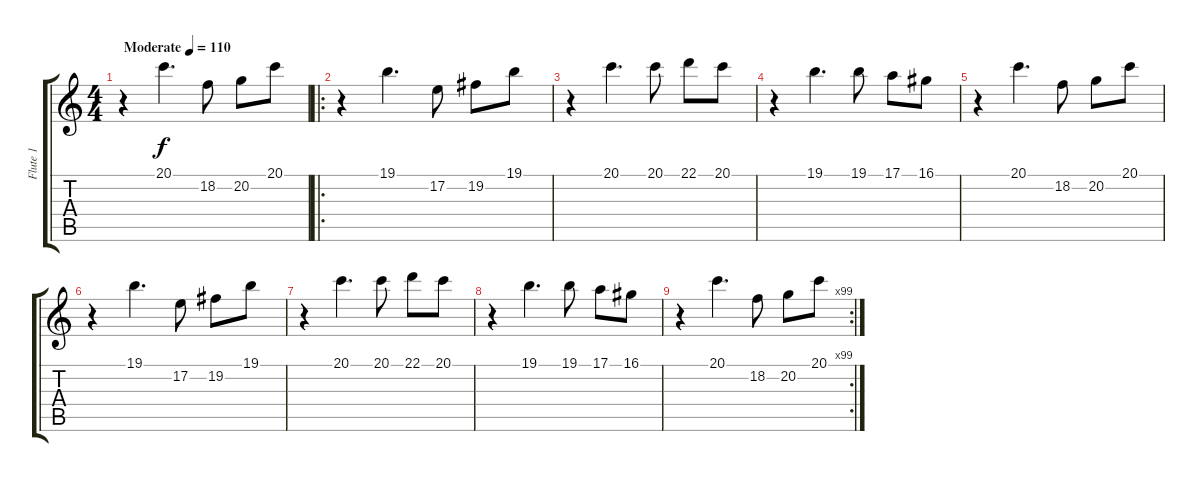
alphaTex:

\track ("Flute 1" "Flute 1") {instrument flute}
\staff {score tabs}
\tuning (E4 B3 G3 D3 A2 E2) {hide}
\ts (4 4)
\tempo (110 "Moderate")
\clef g2
\ks c
r.4{dy f instrument flute} 20.1.4{d} 18.2.8 20.2.8 20.1.8 |
\ro
r.4{volume 11} 19.1.4{d} 17.2.8 19.2.8 19.1.8 |
r.4 20.1.4{d} 20.1.8 22.1.8 20.1.8 |
r.4 19.1.4{d} 19.1.8 17.1.8 16.1.8 |
r.4 20.1.4{d} 18.2.8 20.2.8 20.1.8 |
r.4{volume 11} 19.1.4{d} 17.2.8 19.2.8 19.1.8 |
r.4 20.1.4{d} 20.1.8 22.1.8 20.1.8 |
r.4 19.1.4{d} 19.1.8 17.1.8 16.1.8 |
\rc 99
r.4 20.1.4{d} 18.2.8 20.2.8 20.1.8
